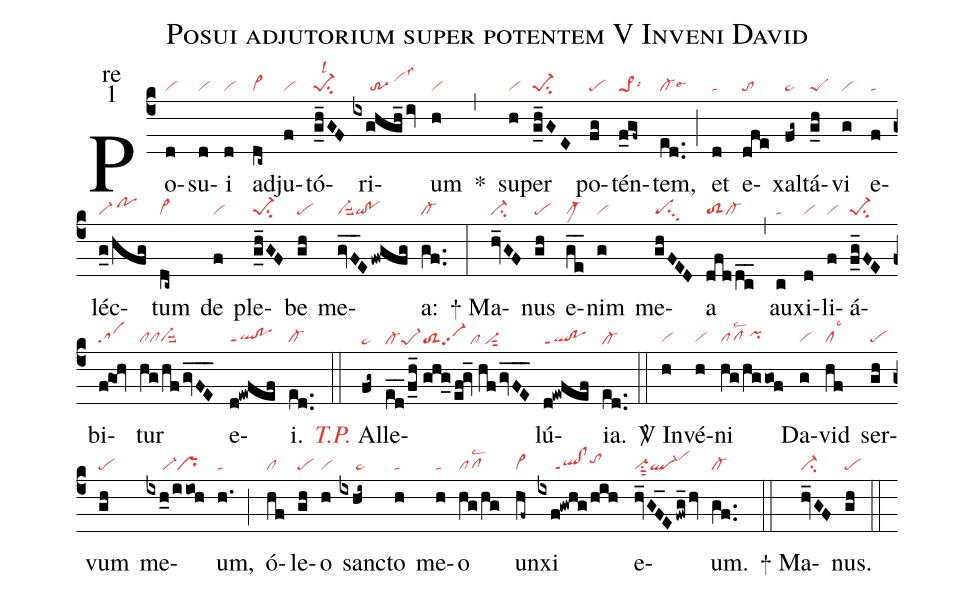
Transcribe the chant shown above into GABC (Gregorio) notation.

name:Posui adjutorium super potentem V Inveni David;
office-part:re;
mode:1;
nabc-lines:1;
%%
(c4) Po(d|vi)su(d|vi)i(d|vi) ad(dc~|vi>)ju(f|vi)tó(g_h_GF|pe-1su2lsl2)ri(ixghgh_/iv|/////tr-3/vihjlss3)um(h|vi) <sp>*</sp>(,) su(h|vi)per(g_h_GE|pe-1su2) po(fg|pe)tén(f_gf~|pe>1lsi6)tem,(ed..|cl-lse6) (;) et(d|ta) e(dfe|to)xal(fg~|pe~)tá(g_h|peS)vi(g|vi) e(f|ta)léc(g_0/hfg|vi-/pohi)tum(dc~|vi>) de(f|vi) ple(g_h_GF|pe-1su2)be(gh|pe) me(gvF__Efwgfg|vi-suu2qi!po)a:(gf..|cl-) (:)

<sp>+</sp> Ma(hv_GF|ci-)nus(gh|pe) e(ge__|clM-)nim(g|vi) me(ghFED|pesu3)a(dfddc__|toS2cl-) (,) au(c|ta)xi(d|vi)li(f|vi)á(f_g_FE|pe-1su2)bi(f@goh|sa)tur(hg/hfgvFE___|clclvi-suu2) e(d!ewfef|ql!poppt1)i.(ed..|cl-) (::)

<c><i>T.P.</i></c> Al(fg~|pe~he)le(e_d_2/f_h_//ghg_/ef@gv_//hf/gvFE___|cl-hepe-1hetoS2hevi-hepp2/clhe/vi-hesut2)lú(d!ewfef|qlhe!poheppt1){ia}.(ed..|cl-he) (::)

<sp>V/</sp> In(h|vi)vé(h|vi)ni(hg/hggof|pflsc2pihh) Da(g|vi)vid(hf|cllsc3) ser(gh|pe)vum(gh|pe) me(ixh_0/iioh|/////vi-pr)um,(h.|ta) (;) ó(hf|cl)le(gh|pe)o(h|vi) san(ixhi~|/////pe~)cto(h|ta) me(h|ta)o(hg/hg|pflsc2) un(hf~|vi>)xi(ixf!gwhg/hih|/////ql!clppt1tohi) e(hv_GF_Efwg_/hv|vi-su1sut2ql-vihj)um.(gf..|cl-) (::)

<sp>+</sp> Ma(hv_GF|ci-)nus.(gh|pe) (::)
